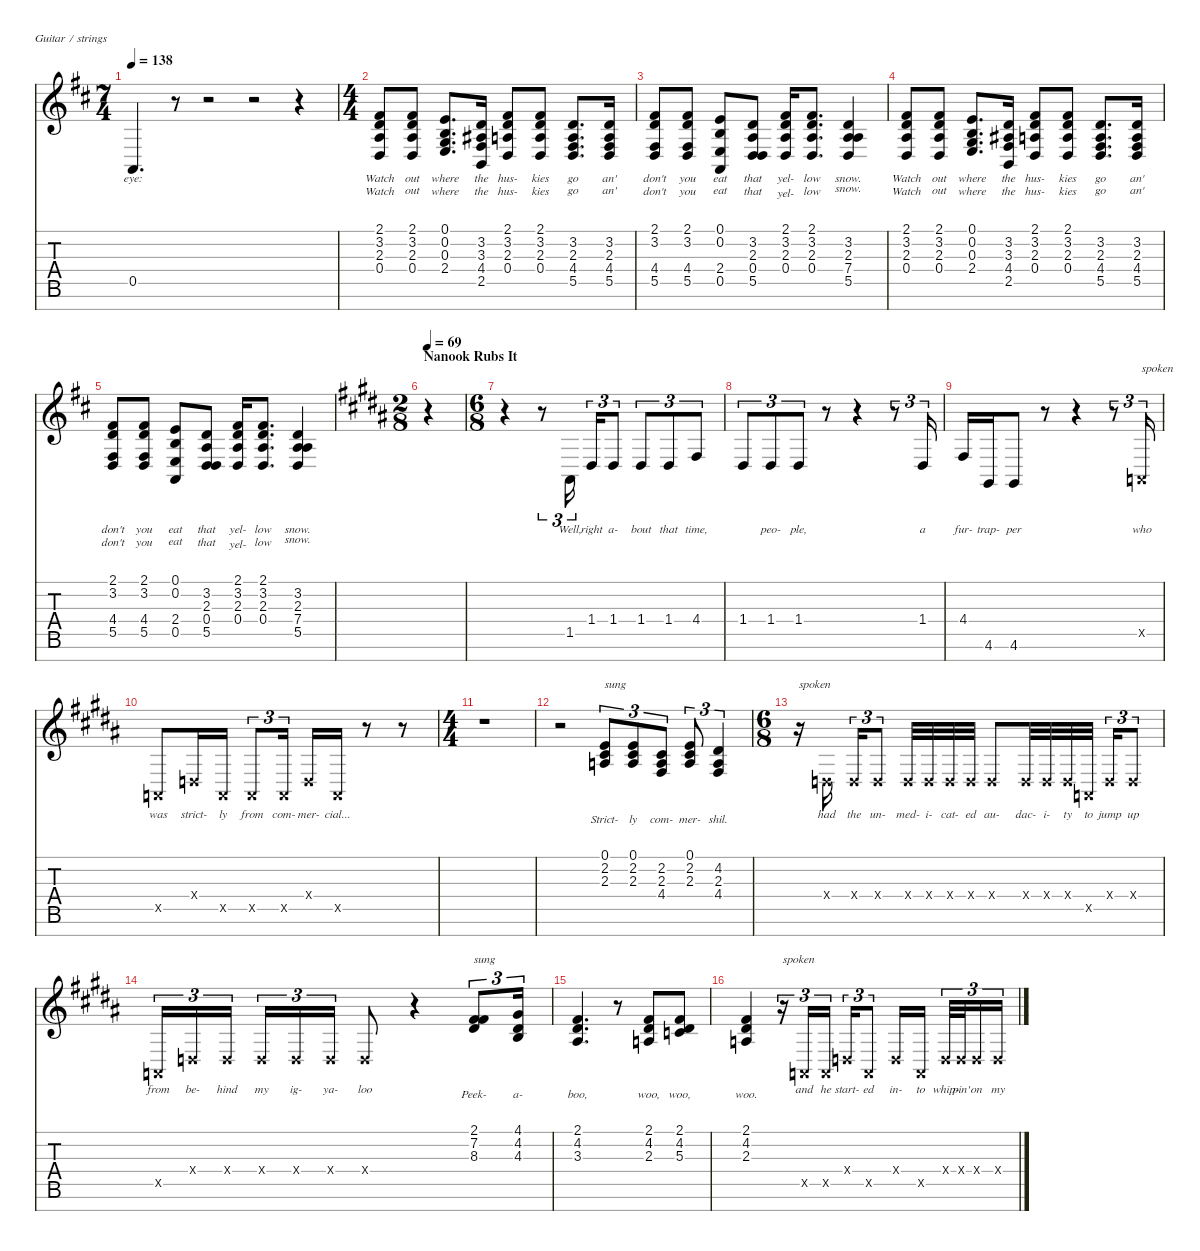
\defaultSystemsLayout 4
\hideDynamics
\bracketExtendMode nobrackets
\singleTrackTrackNamePolicy hidden
\multiTrackTrackNamePolicy hidden
\firstSystemTrackNameMode fullname
\firstSystemTrackNameOrientation horizontal
\otherSystemsTrackNameOrientation horizontal
\track ("Vocals" "led.synth.") {instrument lead6voice}
\staff {score tabs}
\tuning (E4 B3 G3 D3 A2 E2 B1)
\ts (7 4)
\tempo 138
\clef g2
\ks d
0.5{acc forcenatural}.4{d lyrics (0 "eye:") lyrics (1 "") lyrics (2 " ") lyrics (3 "") lyrics (4 "") dy fff beam Up} r.8{beam Up} r.2{beam Up} r.2{beam Up} r.4{beam Up} |
\ts (4 4)
(2.1{acc #} 3.2{acc forcenatural} 2.3{acc forcenatural} 0.4{acc forcenatural}).8{lyrics (0 "Watch") lyrics (1 "Watch") lyrics (2 " ") lyrics (3 "") lyrics (4 "") beam Up} (2.1{acc #} 3.2{acc forcenatural} 2.3{acc forcenatural} 0.4{acc forcenatural}).8{lyrics (0 "out") lyrics (1 "out") lyrics (2 " ") lyrics (3 "") lyrics (4 "") beam Up} (0.1{acc forcenatural} 0.2{acc forcenatural} 0.3{acc forcenatural} 2.4{acc forcenatural}).8{d lyrics (0 "where") lyrics (1 "where") lyrics (2 " ") lyrics (3 "") lyrics (4 "") beam Up} (3.2{acc forcenatural} 3.3{acc #} 4.4{acc #} 2.5{acc forcenatural}).16{lyrics (0 "the") lyrics (1 "the") lyrics (2 " ") lyrics (3 "") lyrics (4 "") beam Up} (2.1{acc #} 3.2{acc forcenatural} 2.3{acc forcenatural} 0.4{acc forcenatural}).8{lyrics (0 "hus-") lyrics (1 "hus-") lyrics (2 " ") lyrics (3 "") lyrics (4 "") beam Up} (2.1{acc #} 3.2{acc forcenatural} 2.3{acc forcenatural} 0.4{acc forcenatural}).8{lyrics (0 "kies") lyrics (1 "kies") lyrics (2 " ") lyrics (3 "") lyrics (4 "") beam Up} (3.2{acc forcenatural} 2.3{acc forcenatural} 4.4{acc #} 5.5{acc forcenatural}).8{d lyrics (0 "go") lyrics (1 "go") lyrics (2 " ") lyrics (3 "") lyrics (4 "") beam Up} (3.2{acc forcenatural} 2.3{acc forcenatural} 4.4{acc #} 5.5{acc forcenatural}).16{lyrics (0 "an'") lyrics (1 "an'") lyrics (2 " ") lyrics (3 "") lyrics (4 "") beam Up} |
(2.1{acc #} 3.2{acc forcenatural} 4.4{acc #} 5.5{acc forcenatural}).8{lyrics (0 "don't") lyrics (1 "don't") lyrics (2 " ") lyrics (3 "") lyrics (4 "") beam Up} (2.1{acc #} 3.2{acc forcenatural} 4.4{acc #} 5.5{acc forcenatural}).8{lyrics (0 "you") lyrics (1 "you") lyrics (2 " ") lyrics (3 "") lyrics (4 "") beam Up} (0.1{acc forcenatural} 0.2{acc forcenatural} 2.4{acc forcenatural} 0.5{acc forcenatural}).8{lyrics (0 "eat") lyrics (1 "eat") lyrics (2 " ") lyrics (3 "") lyrics (4 "") beam Up} (3.2{acc forcenatural} 2.3{acc forcenatural} 0.4{acc forcenatural} 5.5{acc forcenatural}).8{lyrics (0 "that") lyrics (1 "that") lyrics (2 " ") lyrics (3 "") lyrics (4 "") beam Up} (2.1{acc #} 3.2{acc forcenatural} 2.3{acc forcenatural} 0.4{acc forcenatural}).16{lyrics (0 "yel-") lyrics (1 "yel-") lyrics (2 " ") lyrics (3 "") lyrics (4 "") beam Up} (2.1{acc #} 3.2{acc forcenatural} 2.3{acc forcenatural} 0.4{acc forcenatural}).8{d lyrics (0 "low") lyrics (1 "low") lyrics (2 " ") lyrics (3 "") lyrics (4 "") beam Up} (3.2{acc forcenatural} 2.3{acc forcenatural} 7.4{acc forcenatural} 5.5{acc forcenatural}).4{lyrics (0 "snow.") lyrics (1 "snow.") lyrics (2 " ") lyrics (3 "") lyrics (4 "") beam Up} |
(2.1{acc #} 3.2{acc forcenatural} 2.3{acc forcenatural} 0.4{acc forcenatural}).8{lyrics (0 "Watch") lyrics (1 "Watch") lyrics (2 " ") lyrics (3 "") lyrics (4 "") beam Up} (2.1{acc #} 3.2{acc forcenatural} 2.3{acc forcenatural} 0.4{acc forcenatural}).8{lyrics (0 "out") lyrics (1 "out") lyrics (2 " ") lyrics (3 "") lyrics (4 "") beam Up} (0.1{acc forcenatural} 0.2{acc forcenatural} 0.3{acc forcenatural} 2.4{acc forcenatural}).8{d lyrics (0 "where") lyrics (1 "where") lyrics (2 " ") lyrics (3 "") lyrics (4 "") beam Up} (3.2{acc forcenatural} 3.3{acc #} 4.4{acc #} 2.5{acc forcenatural}).16{lyrics (0 "the") lyrics (1 "the") lyrics (2 " ") lyrics (3 "") lyrics (4 "") beam Up} (2.1{acc #} 3.2{acc forcenatural} 2.3{acc forcenatural} 0.4{acc forcenatural}).8{lyrics (0 "hus-") lyrics (1 "hus-") lyrics (2 " ") lyrics (3 "") lyrics (4 "") beam Up} (2.1{acc #} 3.2{acc forcenatural} 2.3{acc forcenatural} 0.4{acc forcenatural}).8{lyrics (0 "kies") lyrics (1 "kies") lyrics (2 " ") lyrics (3 "") lyrics (4 "") beam Up} (3.2{acc forcenatural} 2.3{acc forcenatural} 4.4{acc #} 5.5{acc forcenatural}).8{d lyrics (0 "go") lyrics (1 "go") lyrics (2 " ") lyrics (3 "") lyrics (4 "") beam Up} (3.2{acc forcenatural} 2.3{acc forcenatural} 4.4{acc #} 5.5{acc forcenatural}).16{lyrics (0 "an'") lyrics (1 "an'") lyrics (2 " ") lyrics (3 "") lyrics (4 "") beam Up} |
(2.1{acc #} 3.2{acc forcenatural} 4.4{acc #} 5.5{acc forcenatural}).8{lyrics (0 "don't") lyrics (1 "don't") lyrics (2 " ") lyrics (3 "") lyrics (4 "") beam Up} (2.1{acc #} 3.2{acc forcenatural} 4.4{acc #} 5.5{acc forcenatural}).8{lyrics (0 "you") lyrics (1 "you") lyrics (2 " ") lyrics (3 "") lyrics (4 "") beam Up} (0.1{acc forcenatural} 0.2{acc forcenatural} 2.4{acc forcenatural} 0.5{acc forcenatural}).8{lyrics (0 "eat") lyrics (1 "eat") lyrics (2 " ") lyrics (3 "") lyrics (4 "") beam Up} (3.2{acc forcenatural} 2.3{acc forcenatural} 0.4{acc forcenatural} 5.5{acc forcenatural}).8{lyrics (0 "that") lyrics (1 "that") lyrics (2 " ") lyrics (3 "") lyrics (4 "") beam Up} (2.1{acc #} 3.2{acc forcenatural} 2.3{acc forcenatural} 0.4{acc forcenatural}).16{lyrics (0 "yel-") lyrics (1 "yel-") lyrics (2 " ") lyrics (3 "") lyrics (4 "") beam Up} (2.1{acc #} 3.2{acc forcenatural} 2.3{acc forcenatural} 0.4{acc forcenatural}).8{d lyrics (0 "low") lyrics (1 "low") lyrics (2 " ") lyrics (3 "") lyrics (4 "") beam Up} (3.2{acc forcenatural} 2.3{acc forcenatural} 7.4{acc forcenatural} 5.5{acc forcenatural}).4{lyrics (0 "snow.") lyrics (1 "snow.") lyrics (2 " ") lyrics (3 "") lyrics (4 "") beam Up} |
\ts (2 8)
\section ("" "Nanook Rubs It")
\tempo 69
\ks b
r.4{beam Down} |
\ts (6 8)
r.4{beam Down} r.8{tu (3 2) beam Down} 1.5{acc #}.16{tu (3 2) lyrics (0 "Well,") lyrics (1 " ") lyrics (2 " ") lyrics (3 "") lyrics (4 "") beam Up} 1.4{acc #}.16{tu (3 2) lyrics (0 "right") lyrics (1 " ") lyrics (2 " ") lyrics (3 "") lyrics (4 "") beam Up} 1.4{acc #}.8{tu (3 2) lyrics (0 "a-") lyrics (1 " ") lyrics (2 " ") lyrics (3 "") lyrics (4 "") beam Up} 1.4{acc #}.8{tu (3 2) lyrics (0 "bout") lyrics (1 " ") lyrics (2 " ") lyrics (3 "") lyrics (4 "") beam Up} 1.4{acc #}.8{tu (3 2) lyrics (0 "that") lyrics (1 " ") lyrics (2 " ") lyrics (3 "") lyrics (4 "") beam Up} 4.4{acc #}.8{tu (3 2) lyrics (0 "time,") lyrics (1 " ") lyrics (2 " ") lyrics (3 "") lyrics (4 "") beam Up} |
1.4{acc #}.8{tu (3 2) lyrics (0 " ") lyrics (1 " ") lyrics (2 " ") lyrics (3 "") lyrics (4 "") beam Up} 1.4{acc #}.8{tu (3 2) lyrics (0 "peo-") lyrics (1 " ") lyrics (2 " ") lyrics (3 "") lyrics (4 "") beam Up} 1.4{acc #}.8{tu (3 2) lyrics (0 "ple,") lyrics (1 " ") lyrics (2 " ") lyrics (3 "") lyrics (4 "") beam Up} r.8{beam Up} r.4{beam Up} r.8{tu (3 2) beam Up} 1.4{acc #}.16{tu (3 2) lyrics (0 "a") lyrics (1 " ") lyrics (2 " ") lyrics (3 "") lyrics (4 "") beam Up} |
4.4{acc #}.16{lyrics (0 "fur-") lyrics (1 " ") lyrics (2 " ") lyrics (3 "") lyrics (4 "") beam Up} 4.6{acc #}.16{lyrics (0 "trap-") lyrics (1 " ") lyrics (2 " ") lyrics (3 "") lyrics (4 "") beam Up} 4.6{acc #}.8{lyrics (0 "per") lyrics (1 " ") lyrics (2 " ") lyrics (3 "") lyrics (4 "") beam Up} r.8{beam Up} r.4{beam Up} r.8{tu (3 2) beam Up} 0.5{x acc forcenatural}.16{tu (3 2) txt "spoken" lyrics (0 "who") lyrics (1 " ") lyrics (2 " ") lyrics (3 "") lyrics (4 "") dy f beam Up} |
0.5{x acc forcenatural}.8{lyrics (0 "was") lyrics (1 " ") lyrics (2 " ") lyrics (3 "") lyrics (4 "") beam Up} 0.4{x acc forcenatural}.16{lyrics (0 "strict-") lyrics (1 " ") lyrics (2 " ") lyrics (3 "") lyrics (4 "") beam Up} 0.5{x acc forcenatural}.16{lyrics (0 "ly") lyrics (1 " ") lyrics (2 " ") lyrics (3 "") lyrics (4 "") beam Up} 0.5{x acc forcenatural}.8{tu (3 2) lyrics (0 "from") lyrics (1 " ") lyrics (2 " ") lyrics (3 "") lyrics (4 "") beam Up} 0.5{x acc forcenatural}.16{tu (3 2) lyrics (0 "com-") lyrics (1 " ") lyrics (2 " ") lyrics (3 "") lyrics (4 "") beam Up} 0.4{x acc forcenatural}.16{lyrics (0 "mer-") lyrics (1 " ") lyrics (2 " ") lyrics (3 "") lyrics (4 "") beam Up} 0.5{x acc forcenatural}.16{lyrics (0 "cial...") lyrics (1 "") lyrics (2 " ") lyrics (3 "") lyrics (4 "") beam Up} r.8{beam Up} r.8{beam Up} |
\ts (4 4)
r.1{beam Down} |
r.2{beam Down} (0.1{acc forcenatural} 2.2{acc #} 2.3{acc forcenatural}).8{tu (3 2) txt "sung" lyrics (0 " ") lyrics (1 "Strict-") lyrics (2 " ") lyrics (3 "") lyrics (4 "") dy fff beam Up} (0.1{acc forcenatural} 2.2{acc #} 2.3{acc forcenatural}).8{tu (3 2) lyrics (0 " ") lyrics (1 "ly") lyrics (2 " ") lyrics (3 "") lyrics (4 "") beam Up} (2.2{acc #} 2.3{acc forcenatural} 4.4{acc #}).8{tu (3 2) lyrics (0 " ") lyrics (1 "com-") lyrics (2 " ") lyrics (3 "") lyrics (4 "") beam Up} (0.1{acc forcenatural} 2.2{acc #} 2.3{acc forcenatural}).8{tu (3 2) lyrics (0 " ") lyrics (1 "mer-") lyrics (2 " ") lyrics (3 "") lyrics (4 "") beam Up} (4.2{acc #} 2.3{acc forcenatural} 4.4{acc #}).4{tu (3 2) lyrics (0 "") lyrics (1 "shil.") lyrics (2 " ") lyrics (3 "") lyrics (4 "") beam Up} |
\ts (6 8)
r.16{txt "spoken" beam Down} 0.4{x acc forcenatural}.16{lyrics (0 "had") lyrics (1 " ") lyrics (2 " ") lyrics (3 "") lyrics (4 "") dy f beam Up} 0.4{x acc forcenatural}.16{tu (3 2) lyrics (0 "the") lyrics (1 " ") lyrics (2 " ") lyrics (3 "") lyrics (4 "") beam Up} 0.4{x acc forcenatural}.8{tu (3 2) lyrics (0 "un-") lyrics (1 " ") lyrics (2 " ") lyrics (3 "") lyrics (4 "") beam Up} 0.4{x acc forcenatural}.32{lyrics (0 "med-") lyrics (1 " ") lyrics (2 " ") lyrics (3 "") lyrics (4 "") beam Up} 0.4{x acc forcenatural}.32{lyrics (0 "i-") lyrics (1 " ") lyrics (2 " ") lyrics (3 "") lyrics (4 "") beam Up} 0.4{x acc forcenatural}.32{lyrics (0 "cat-") lyrics (1 " ") lyrics (2 " ") lyrics (3 "") lyrics (4 "") beam Up} 0.4{x acc forcenatural}.32{lyrics (0 "ed") lyrics (1 " ") lyrics (2 " ") lyrics (3 "") lyrics (4 "") beam Up} 0.4{x acc forcenatural}.8{lyrics (0 "au-") lyrics (1 " ") lyrics (2 " ") lyrics (3 "") lyrics (4 "") beam Up} 0.4{x acc forcenatural}.32{lyrics (0 "dac-") lyrics (1 " ") lyrics (2 " ") lyrics (3 "") lyrics (4 "") beam Up} 0.4{x acc forcenatural}.32{lyrics (0 "i-") lyrics (1 " ") lyrics (2 " ") lyrics (3 "") lyrics (4 "") beam Up} 0.4{x acc forcenatural}.32{lyrics (0 "ty") lyrics (1 " ") lyrics (2 " ") lyrics (3 "") lyrics (4 "") beam Up} 0.5{x acc forcenatural}.32{lyrics (0 "to") lyrics (1 " ") lyrics (2 " ") lyrics (3 "") lyrics (4 "") beam Up} 0.4{x acc forcenatural}.16{tu (3 2) lyrics (0 "jump") lyrics (1 " ") lyrics (2 " ") lyrics (3 "") lyrics (4 "") beam Up} 0.4{x acc forcenatural}.8{tu (3 2) lyrics (0 "up") lyrics (1 " ") lyrics (2 " ") lyrics (3 "") lyrics (4 "") beam Up} |
0.5{x acc forcenatural}.16{tu (3 2) lyrics (0 "from") lyrics (1 " ") lyrics (2 " ") lyrics (3 "") lyrics (4 "") beam Up} 0.4{x acc forcenatural}.16{tu (3 2) lyrics (0 "be-") lyrics (1 " ") lyrics (2 " ") lyrics (3 "") lyrics (4 "") beam Up} 0.4{x acc forcenatural}.16{tu (3 2) lyrics (0 "hind") lyrics (1 " ") lyrics (2 " ") lyrics (3 "") lyrics (4 "") beam Up} 0.4{x acc forcenatural}.16{tu (3 2) lyrics (0 "my") lyrics (1 " ") lyrics (2 " ") lyrics (3 "") lyrics (4 "") beam Up} 0.4{x acc forcenatural}.16{tu (3 2) lyrics (0 "ig-") lyrics (1 " ") lyrics (2 " ") lyrics (3 "") lyrics (4 "") beam Up} 0.4{x acc forcenatural}.16{tu (3 2) lyrics (0 "ya-") lyrics (1 " ") lyrics (2 " ") lyrics (3 "") lyrics (4 "") beam Up} 0.4{x acc forcenatural}.8{lyrics (0 "loo") lyrics (1 "") lyrics (2 " ") lyrics (3 "") lyrics (4 "") beam Up} r.4{beam Up} (2.1{acc #} 7.2{acc #} 8.3{acc #}).8{tu (3 2) txt "sung" lyrics (0 " ") lyrics (1 "Peek-") lyrics (2 " ") lyrics (3 "") lyrics (4 "") dy fff beam Up} (4.1{acc #} 4.2{acc #} 4.3{acc forcenatural}).16{tu (3 2) lyrics (0 " ") lyrics (1 "a-") lyrics (2 " ") lyrics (3 "") lyrics (4 "") beam Up} |
(2.1{acc #} 4.2{acc #} 3.3{acc #}).4{d lyrics (0 " ") lyrics (1 "boo,") lyrics (2 " ") lyrics (3 "") lyrics (4 "") beam Up} r.8{beam Up} (2.1{acc #} 4.2{acc #} 2.3{acc forcenatural}).8{lyrics (0 " ") lyrics (1 "woo,") lyrics (2 " ") lyrics (3 "") lyrics (4 "") beam Up} (2.1{acc #} 4.2{acc #} 5.3{acc forcenatural}).8{lyrics (0 " ") lyrics (1 "woo,") lyrics (2 " ") lyrics (3 "") lyrics (4 "") beam Up} |
(2.1{acc #} 4.2{acc #} 2.3{acc forcenatural}).4{lyrics (0 "") lyrics (1 "woo.") lyrics (2 " ") lyrics (3 "") lyrics (4 "") beam Up} r.16{tu (3 2) txt "spoken" beam Up} 0.5{x acc forcenatural}.16{tu (3 2) lyrics (0 "and") lyrics (1 " ") lyrics (2 " ") lyrics (3 "") lyrics (4 "") dy f beam Up} 0.5{x acc forcenatural}.16{tu (3 2) lyrics (0 "he") lyrics (1 " ") lyrics (2 " ") lyrics (3 "") lyrics (4 "") beam Up} 0.4{x acc forcenatural}.16{tu (3 2) lyrics (0 "start-") lyrics (1 " ") lyrics (2 " ") lyrics (3 "") lyrics (4 "") beam Up} 0.5{x acc forcenatural}.8{tu (3 2) lyrics (0 "ed") lyrics (1 " ") lyrics (2 " ") lyrics (3 "") lyrics (4 "") beam Up} 0.4{x acc forcenatural}.16{lyrics (0 "in-") lyrics (1 " ") lyrics (2 " ") lyrics (3 "") lyrics (4 "") beam Up} 0.5{x acc forcenatural}.16{lyrics (0 "to") lyrics (1 " ") lyrics (2 " ") lyrics (3 "") lyrics (4 "") beam Up} 0.4{x acc forcenatural}.32{tu (3 2) lyrics (0 "whip-") lyrics (1 " ") lyrics (2 " ") lyrics (3 "") lyrics (4 "") beam Up} 0.4{x acc forcenatural}.32{tu (3 2) lyrics (0 "pin'") lyrics (1 " ") lyrics (2 " ") lyrics (3 "") lyrics (4 "") beam Up} 0.4{x acc forcenatural}.16{tu (3 2) lyrics (0 "on") lyrics (1 " ") lyrics (2 " ") lyrics (3 "") lyrics (4 "") beam Up} 0.4{x acc forcenatural}.16{tu (3 2) lyrics (0 "my") lyrics (1 " ") lyrics (2 " ") lyrics (3 "") lyrics (4 "") beam Up}
